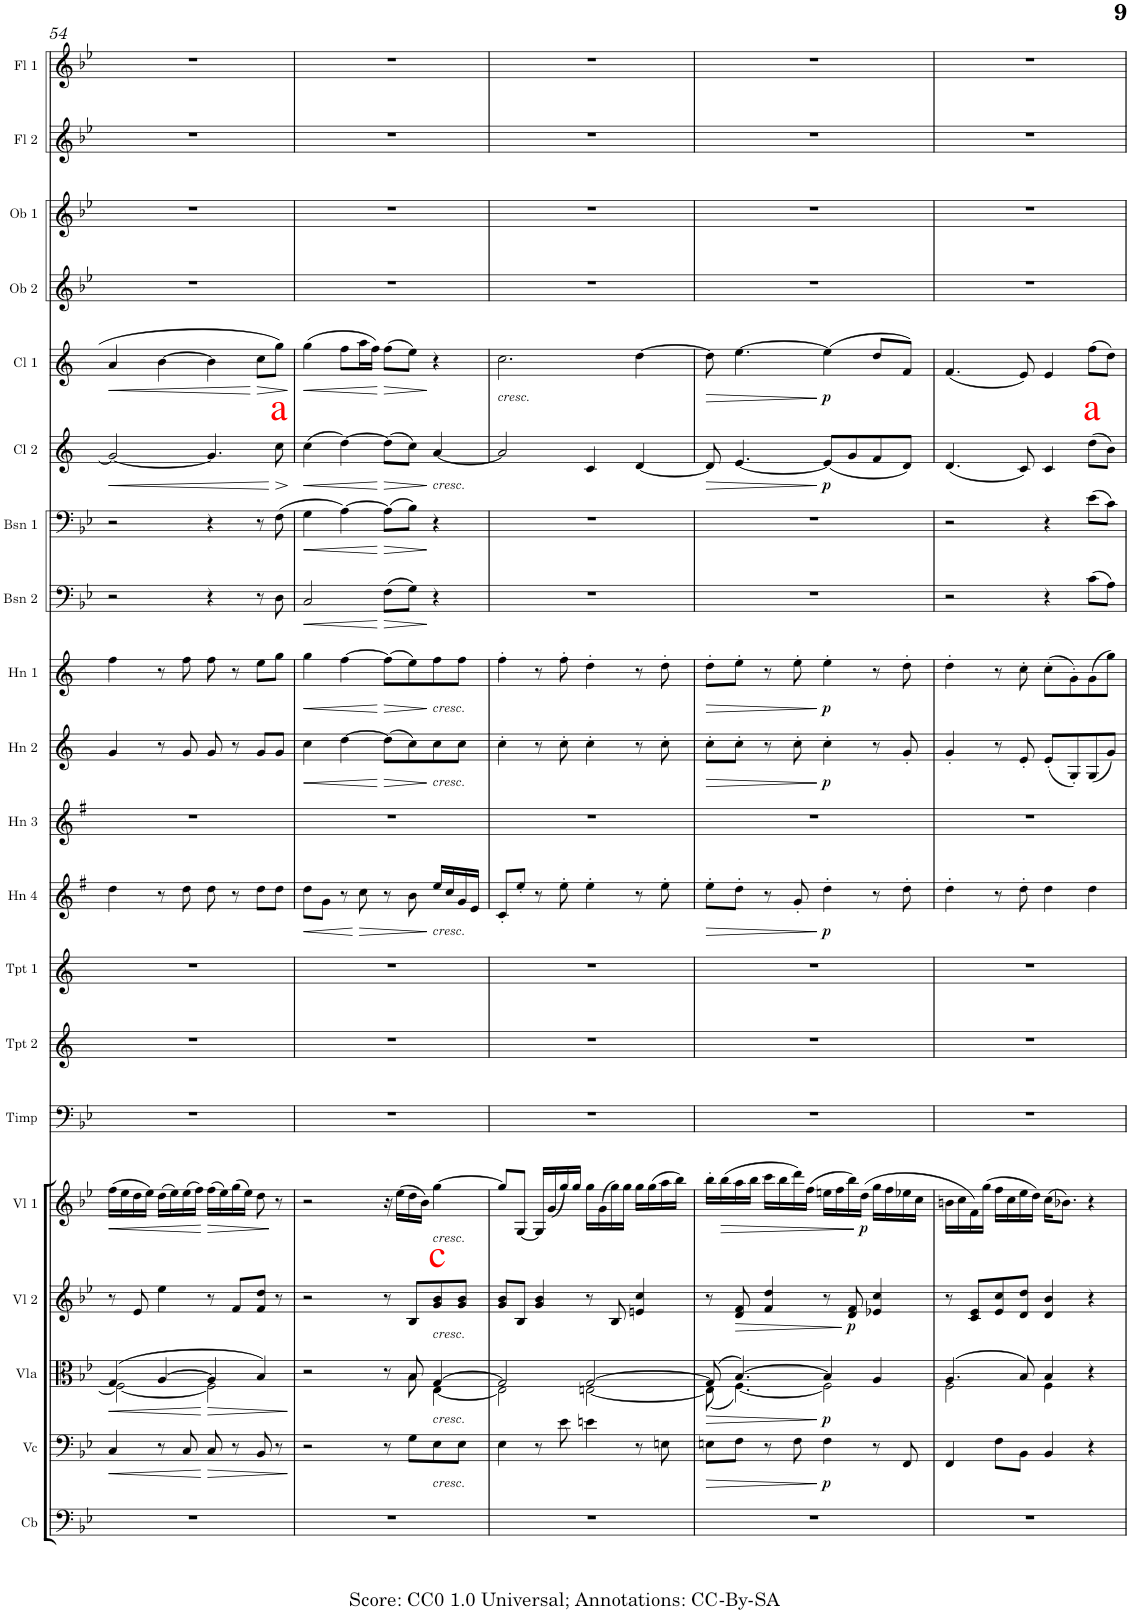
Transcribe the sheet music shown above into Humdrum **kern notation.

**kern	**kern	**dynam	**kern	**dynam	**kern	**dynam	**kern	**text	**dynam	**kern	**kern	**kern	**kern	**dynam	**kern	**kern	**dynam	**kern	**dynam	**kern	**dynam	**kern	**dynam	**kern	**dynam	**kern	**text	**dynam	**kern	**kern	**kern	**kern
*part20	*part19	*part19	*part18	*part18	*part17	*part17	*part16	*part16	*part16	*part15	*part14	*part13	*part12	*part12	*part11	*part10	*part10	*part9	*part9	*part8	*part8	*part7	*part7	*part6	*part6	*part5	*part5	*part5	*part4	*part3	*part2	*part1
*staff20	*staff19	*staff19	*staff18	*staff18	*staff17	*staff17	*staff16	*staff16	*staff16	*staff15	*staff14	*staff13	*staff12	*staff12	*staff11	*staff10	*staff10	*staff9	*staff9	*staff8	*staff8	*staff7	*staff7	*staff6	*staff6	*staff5	*staff5	*staff5	*staff4	*staff3	*staff2	*staff1
*I"Contrabass	*I"Violoncello	*	*I"Viola	*	*I"Violin 2	*	*I"Violin I	*	*	*I"Timpani in F, Bb	*I"Bb Trumpet 2	*I"Bb Trumpet	*I"Eb Horn 4	*	*I"Eb Horn 3	*I"Bb (alto) Horn 1	*	*I"Bb (alto) Horn 1	*	*I"Bassoon 2	*	*I"Bassoon 1	*	*I"Bb Clarinet 2	*	*I"Bb Clarinet 1	*	*	*I"Oboe 2	*I"Oboe 1	*I"Flute 2	*I"Flute 1
*I'Cb	*I'Vc	*	*I'Vla	*	*I'Vl 2	*	*I'Vl 1	*	*	*I'Timp	*I'Tpt 2	*I'Tpt 1	*I'Hn 4	*	*I'Hn 3	*I'Hn 2	*	*I'Hn 1	*	*I'Bsn 2	*	*I'Bsn 1	*	*I'Cl 2	*	*I'Cl 1	*	*	*I'Ob 2	*I'Ob 1	*I'Fl 2	*I'Fl 1
!!LO:PB:g=z
*clefF4	*clefF4	*	*clefC3	*	*clefG2	*	*clefG2	*	*	*clefF4	*clefG2	*clefG2	*clefG2	*	*clefG2	*clefG2	*	*clefG2	*	*clefF4	*	*clefF4	*	*clefG2	*	*clefG2	*	*	*clefG2	*clefG2	*clefG2	*clefG2
*Trd7c12	*	*	*	*	*	*	*	*	*	*	*Trd1c2	*Trd1c2	*Trd5c9	*	*Trd5c9	*Trd1c2	*	*Trd1c2	*	*	*	*	*	*Trd1c2	*	*Trd1c2	*	*	*	*	*	*
*k[b-e-]	*k[b-e-]	*	*k[b-e-]	*	*k[b-e-]	*	*k[b-e-]	*	*	*k[b-e-]	*k[]	*k[]	*k[f#]	*	*k[f#]	*k[]	*	*k[]	*	*k[b-e-]	*	*k[b-e-]	*	*k[]	*	*k[]	*	*	*k[b-e-]	*k[b-e-]	*k[b-e-]	*k[b-e-]
*M4/4	*M4/4	*	*M4/4	*	*M4/4	*	*M4/4	*	*	*M4/4	*M4/4	*M4/4	*M4/4	*	*M4/4	*M4/4	*	*M4/4	*	*M4/4	*	*M4/4	*	*M4/4	*	*M4/4	*	*	*M4/4	*M4/4	*M4/4	*M4/4
*met(c)	*met(c)	*	*met(c)	*	*met(c)	*	*met(c)	*	*	*met(c)	*met(c)	*met(c)	*met(c)	*	*met(c)	*met(c)	*	*met(c)	*	*met(c)	*	*met(c)	*	*met(c)	*	*met(c)	*	*	*met(c)	*met(c)	*met(c)	*met(c)
=54	=54	=54	=54	=54	=54	=54	=54	=54	=54	=54	=54	=54	=54	=54	=54	=54	=54	=54	=54	=54	=54	=54	=54	=54	=54	=54	=54	=54	=54	=54	=54	=54
!	!	!LO:HP:b	!	!LO:HP:b	!	!	!	!	!LO:HP:b	!	!	!	!	!	!	!	!	!	!	!	!	!	!	!	!LO:HP:b	!	!	!LO:HP:b	!	!	!	!
*	*	*	*^	*	*	*	*	*	*	*	*	*	*	*	*	*	*	*	*	*	*	*	*	*	*	*	*	*	*	*	*	*
1r	4C/	<	(4G/	2F\_	<	8r	.	(16ff\LL	.	<	1r	1r	1r	4dd'\	.	1r	4g'/	.	4ff'\	.	2r	.	2r	.	2g/_	<	4a/	.	<	1r	1r	1r	1r
.	.	.	.	.	.	.	.	16ee-\	.	.	.	.	.	.	.	.	.	.	.	.	.	.	.	.	.	.	.	.	.	.	.	.	.
.	.	.	.	.	.	8e-/	.	16dd\	.	.	.	.	.	.	.	.	.	.	.	.	.	.	.	.	.	.	.	.	.	.	.	.	.
.	.	.	.	.	.	.	.	16ee-\JJ)	.	.	.	.	.	.	.	.	.	.	.	.	.	.	.	.	.	.	.	.	.	.	.	.	.
.	8r	.	[4A/	.	.	4ee-\	.	(16dd\LL	.	.	.	.	.	8r	.	.	8r	.	8r	.	.	.	.	.	.	.	[4b\	.	.	.	.	.	.
.	.	.	.	.	.	.	.	16ee-\)	.	.	.	.	.	.	.	.	.	.	.	.	.	.	.	.	.	.	.	.	.	.	.	.	.
.	8C/	.	.	.	.	.	.	(16ee-\	.	.	.	.	.	8dd'\	.	.	8g'/	.	8ff'\	.	.	.	.	.	.	.	.	.	.	.	.	.	.
.	.	.	.	.	.	.	.	16ff\JJ)	.	.	.	.	.	.	.	.	.	.	.	.	.	.	.	.	.	.	.	.	.	.	.	.	.
!	!	!LO:HP:n=1:b	!	!	!LO:HP:n=1:b	!	!	!	!	!LO:HP:n=1:b	!	!	!	!	!	!	!	!	!	!	!	!	!	!	!	!	!	!	!	!	!	!	!
.	8C/	[ >	4A/]	2F\]	[ >	8r	.	(16ff\LL	.	[ >	.	.	.	8dd'\	.	.	8g'/	.	8ff'\	.	4r	.	4r	.	4.g/]	.	4b\]	.	.	.	.	.	.
.	.	.	.	.	.	.	.	16ee-\)	.	.	.	.	.	.	.	.	.	.	.	.	.	.	.	.	.	.	.	.	.	.	.	.	.
.	8r	.	.	.	.	8f/L	.	(16gg\	.	.	.	.	.	8r	.	.	8r	.	8r	.	.	.	.	.	.	.	.	.	.	.	.	.	.
.	.	.	.	.	.	.	.	16ee-\JJ)	.	.	.	.	.	.	.	.	.	.	.	.	.	.	.	.	.	.	.	.	.	.	.	.	.
!	!	!	!	!	!	!	!	!	!	!	!	!	!	!	!	!	!	!	!	!	!	!	!	!	!	!	!	!	!LO:HP:n=1:b	!	!	!	!
.	8BB-/	.	4B-/)	.	.	8f/ 8dd/J	.	8dd\	.	.	.	.	.	8dd'\L	.	.	8g'/L	.	8ee'\L	.	8r	.	8r	.	.	.	8cc\L	.	[ >	.	.	.	.
!	!	!	!	!	!	!	!	!	!	!	!	!	!	!	!	!	!	!	!	!	!	!	!	!	!	!LO:HP:n=1:b	!	!LO:LY:b:color=#FF0000	!	!	!	!	!
.	8r	.	.	.	.	8r	.	8r	.	]	.	.	.	8dd'\J	.	.	8g'/J	.	8gg'\J	.	8D\	.	(8F\	.	8cc\	[ >	8gg\J	a	.	.	.	.	.
*	*	*	*v	*v	*	*	*	*	*	*	*	*	*	*	*	*	*	*	*	*	*	*	*	*	*	*	*	*	*	*	*	*	*
.	.	]	.	]	.	.	.	.	.	.	.	.	.	.	.	.	.	.	.	.	.	.	.	.	]	.	.	]	.	.	.	.
=55	=55	=55	=55	=55	=55	=55	=55	=55	=55	=55	=55	=55	=55	=55	=55	=55	=55	=55	=55	=55	=55	=55	=55	=55	=55	=55	=55	=55	=55	=55	=55	=55
*	*	*	*^	*	*	*	*	*	*	*	*	*	*	*	*	*	*	*	*	*	*	*	*	*	*	*	*	*	*	*	*	*
!	!	!	!	!	!	!	!	!	!	!	!	!	!	!	!LO:HP:b	!	!	!LO:HP:b	!	!LO:HP:b	!	!LO:HP:b	!	!LO:HP:b	!	!LO:HP:b	!	!	!LO:HP:b	!	!	!	!
1r	2r	.	2r	8ryy	.	2r	.	2r	.	.	1r	1r	1r	8dd\L	<	1r	4cc\	<	4gg\	<	2C/	<	4G\	<	(4cc\	<	(4gg\	.	<	1r	1r	1r	1r
*	*	*	*v	*v	*	*	*	*	*	*	*	*	*	*	*	*	*	*	*	*	*	*	*	*	*	*	*	*	*	*	*	*	*
.	.	.	.	.	.	.	.	.	.	.	.	.	8g\J	.	.	.	.	.	.	.	.	.	.	.	.	.	.	.	.	.	.	.
.	.	.	.	.	.	.	.	.	.	.	.	.	8r	.	.	[4dd\	.	[4ff\	.	.	.	[4A\)	.	[4dd\)	.	8ff\L	.	.	.	.	.	.
!	!	!	!	!	!	!	!	!	!	!	!	!	!	!LO:HP:n=1:b	!	!	!	!	!	!	!	!	!	!	!	!	!	!	!	!	!	!
.	.	.	.	.	.	.	.	.	.	.	.	.	8cc\	[ >	.	.	.	.	.	.	.	.	.	.	.	16aa\L	.	.	.	.	.	.
.	.	.	.	.	.	.	.	.	.	.	.	.	.	.	.	.	.	.	.	.	.	.	.	.	.	16ff\JJ)	.	.	.	.	.	.
!	!	!	!	!	!	!	!	!	!	!	!	!	!	!	!	!	!LO:HP:n=1:b	!	!LO:HP:n=1:b	!	!LO:HP:n=1:b	!	!LO:HP:n=1:b	!	!LO:HP:n=1:b	!	!	!LO:HP:n=1:b	!	!	!	!
.	8r	.	8r	.	8r	.	16r	.	.	.	.	.	8r	.	.	(8dd\L]	[ >	(8ff\L]	[ >	(8F\L	[ >	(8A\L]	[ >	(8dd\L]	[ >	(8ff\L	.	[ >	.	.	.	.
.	.	.	.	.	.	.	(16ee-\LL	.	.	.	.	.	.	.	.	.	.	.	.	.	.	.	.	.	.	.	.	.	.	.	.	.
*	*	*	*^	*	*	*	*	*	*	*	*	*	*	*	*	*	*	*	*	*	*	*	*	*	*	*	*	*	*	*	*	*
.	8G\L	.	8B-/	8B-\	.	8B-/L	.	16dd\	.	.	.	.	.	8b\	.	.	8cc\)	.	8ee\)	.	8G\J)	.	8B-\J)	.	8cc\J)	.	8ee\J)	.	.	.	.	.	.
.	.	.	.	.	.	.	.	16b-\JJ)	.	.	.	.	.	.	.	.	.	.	.	.	.	.	.	.	.	.	.	.	.	.	.	.	.
!	!	!	!	!	!	!	!	!	!	!	!	!	!	!	!	!	!	!	!	!	!	!	!	!	!LO:TX:b:i:t=cresc.	!	!	!	!	!	!	!	!
!	!	!	!	!	!	!	!	!	!	!	!	!	!	!	!	!	!	!	!LO:TX:b:i:t=cresc.	!	!	!	!	!	!	!	!	!	!	!	!	!	!
!	!	!	!	!	!	!	!	!	!	!	!	!	!	!	!	!	!LO:TX:b:i:t=cresc.	!	!	!	!	!	!	!	!	!	!	!	!	!	!	!	!
!	!	!	!	!	!	!	!	!	!	!	!	!	!	!LO:TX:b:i:t=cresc.	!	!	!	!	!	!	!	!	!	!	!	!	!	!	!	!	!	!	!
!	!	!	!	!	!	!	!	!LO:TX:b:i:t=cresc.	!	!	!	!	!	!	!	!	!	!	!	!	!	!	!	!	!	!	!	!	!	!	!	!	!
!	!	!	!	!	!	!LO:TX:b:i:t=cresc.	!	!	!	!	!	!	!	!	!	!	!	!	!	!	!	!	!	!	!	!	!	!	!	!	!	!	!
!	!	!	!LO:TX:b:i:t=cresc.	!	!	!	!	!	!	!	!	!	!	!	!	!	!	!	!	!	!	!	!	!	!	!	!	!	!	!	!	!	!
!	!LO:TX:b:i:t=cresc.	!	!	!	!	!	!	!	!	!	!	!	!	!	!	!	!	!	!	!	!	!	!	!	!	!	!	!	!	!	!	!	!
!	!	!	!	!	!	!	!	!	!LO:LY:b:color=#FF0000	!	!	!	!	!	!	!	!	!	!	!	!	!	!	!	!	!	!	!	!	!	!	!	!
.	8E-\	.	[4G/	[4E-\	.	8g/ 8b-/	.	[4gg\	c	.	.	.	.	16ee/LL	]	.	8cc\	]	8ff\	]	4r	]	4r	]	[4a/	]	4r	.	]	.	.	.	.
.	.	.	.	.	.	.	.	.	.	.	.	.	.	16cc/	.	.	.	.	.	.	.	.	.	.	.	.	.	.	.	.	.	.	.
.	8E-\J	.	.	.	.	8g/ 8b-/J	.	.	.	.	.	.	.	16g/	.	.	8cc\J	.	8ff\J	.	.	.	.	.	.	.	.	.	.	.	.	.	.
.	.	.	.	.	.	.	.	.	.	.	.	.	.	16e/JJ	.	.	.	.	.	.	.	.	.	.	.	.	.	.	.	.	.	.	.
=56	=56	=56	=56	=56	=56	=56	=56	=56	=56	=56	=56	=56	=56	=56	=56	=56	=56	=56	=56	=56	=56	=56	=56	=56	=56	=56	=56	=56	=56	=56	=56	=56	=56
!	!	!	!	!	!	!	!	!	!	!	!	!	!	!	!	!	!	!	!	!	!	!	!	!	!	!	!LO:TX:b:i:t=cresc.	!	!	!	!	!	!
1r	4E-\	.	2G/]	2E-\]	.	8g/ 8b-/L	.	8gg/L]	.	.	1r	1r	1r	8c'/L	.	1r	4cc'\	.	4ff'\	.	1r	.	1r	.	2a/]	.	2.cc\	.	.	1r	1r	1r	1r
.	.	.	.	.	.	8B-/J	.	[8G/J	.	.	.	.	.	8ee'/J	.	.	.	.	.	.	.	.	.	.	.	.	.	.	.	.	.	.	.
.	8r	.	.	.	.	4g/ 4b-/	.	16G/LL]	.	.	.	.	.	8r	.	.	8r	.	8r	.	.	.	.	.	.	.	.	.	.	.	.	.	.
.	.	.	.	.	.	.	.	(16g/	.	.	.	.	.	.	.	.	.	.	.	.	.	.	.	.	.	.	.	.	.	.	.	.	.
.	8e-\	.	.	.	.	.	.	16gg/)	.	.	.	.	.	8ee'\	.	.	8cc'\	.	8ff'\	.	.	.	.	.	.	.	.	.	.	.	.	.	.
.	.	.	.	.	.	.	.	16gg/JJ	.	.	.	.	.	.	.	.	.	.	.	.	.	.	.	.	.	.	.	.	.	.	.	.	.
.	4en\	.	[2G/	[2En\	.	8r	.	16gg\LL	.	.	.	.	.	4ee'\	.	.	4cc'\	.	4dd'\	.	.	.	.	.	4c/	.	.	.	.	.	.	.	.
.	.	.	.	.	.	.	.	(16g\	.	.	.	.	.	.	.	.	.	.	.	.	.	.	.	.	.	.	.	.	.	.	.	.	.
.	.	.	.	.	.	8B-/	.	16gg\)	.	.	.	.	.	.	.	.	.	.	.	.	.	.	.	.	.	.	.	.	.	.	.	.	.
.	.	.	.	.	.	.	.	16gg\JJ	.	.	.	.	.	.	.	.	.	.	.	.	.	.	.	.	.	.	.	.	.	.	.	.	.
.	8r	.	.	.	.	4en/ 4cc/	.	16gg\LL	.	.	.	.	.	8r	.	.	8r	.	8r	.	.	.	.	.	[4d/	.	[4dd\	.	.	.	.	.	.
.	.	.	.	.	.	.	.	(16gg\	.	.	.	.	.	.	.	.	.	.	.	.	.	.	.	.	.	.	.	.	.	.	.	.	.
.	8En\	.	.	.	.	.	.	16aa\	.	.	.	.	.	8ee'\	.	.	8cc'\	.	8dd'\	.	.	.	.	.	.	.	.	.	.	.	.	.	.
.	.	.	.	.	.	.	.	16bb-\JJ)	.	.	.	.	.	.	.	.	.	.	.	.	.	.	.	.	.	.	.	.	.	.	.	.	.
=57	=57	=57	=57	=57	=57	=57	=57	=57	=57	=57	=57	=57	=57	=57	=57	=57	=57	=57	=57	=57	=57	=57	=57	=57	=57	=57	=57	=57	=57	=57	=57	=57	=57
!	!	!LO:HP:b	!	!	!LO:HP:b	!	!	!	!	!	!	!	!	!	!LO:HP:b	!	!	!LO:HP:b	!	!LO:HP:b	!	!	!	!	!	!LO:HP:b	!	!	!LO:HP:b	!	!	!	!
1r	8En\L	>	(8G/]	(8E\]	>	8r	.	16bb-'\LL	.	.	1r	1r	1r	8ee'\L	>	1r	8cc'\L	>	8dd'\L	>	1r	.	1r	.	8d/]	>	8dd\]	.	>	1r	1r	1r	1r
!	!	!	!	!	!	!	!	!	!	!LO:HP:b	!	!	!	!	!	!	!	!	!	!	!	!	!	!	!	!	!	!	!	!	!	!	!
.	.	.	.	.	.	.	.	(16bb-\	.	>	.	.	.	.	.	.	.	.	.	.	.	.	.	.	.	.	.	.	.	.	.	.	.
!	!	!	!	!	!	!	!LO:HP:b	!	!	!	!	!	!	!	!	!	!	!	!	!	!	!	!	!	!	!	!	!	!	!	!	!	!
.	8F\J	.	[4.B-/)	[4.F\)	.	8d/ 8f/	>	16aa\	.	.	.	.	.	8dd'\J	.	.	8cc'\J	.	8ee'\J	.	.	.	.	.	[4.e/	.	[4.ee\	.	.	.	.	.	.
.	.	.	.	.	.	.	.	16bb-\JJ	.	.	.	.	.	.	.	.	.	.	.	.	.	.	.	.	.	.	.	.	.	.	.	.	.
.	8r	.	.	.	.	4f/ 4dd/	.	16ccc\LL	.	.	.	.	.	8r	.	.	8r	.	8r	.	.	.	.	.	.	.	.	.	.	.	.	.	.
.	.	.	.	.	.	.	.	16bb-\	.	.	.	.	.	.	.	.	.	.	.	.	.	.	.	.	.	.	.	.	.	.	.	.	.
.	8F\	.	.	.	.	.	.	16ddd\)	.	.	.	.	.	8g'/	.	.	8cc'\	.	8ee'\	.	.	.	.	.	.	.	.	.	.	.	.	.	.
.	.	.	.	.	.	.	.	(16ff\JJ	.	.	.	.	.	.	.	.	.	.	.	.	.	.	.	.	.	.	.	.	.	.	.	.	.
!	!	!LO:DY:n=1:b	!	!	!LO:DY:n=1:b	!	!	!	!	!	!	!	!	!	!LO:DY:n=1:b	!	!	!LO:DY:n=1:b	!	!LO:DY:n=1:b	!	!	!	!	!	!LO:DY:n=1:b	!	!	!LO:DY:n=1:b	!	!	!	!
.	4F\	] p	4B-/]	2F\]	] p	8r	.	16een\LL	.	.	.	.	.	4dd'\	] p	.	4cc'\	] p	4ee'\	] p	.	.	.	.	(8e/L]	] p	(4ee\]	.	] p	.	.	.	.
.	.	.	.	.	.	.	.	16ff\	.	.	.	.	.	.	.	.	.	.	.	.	.	.	.	.	.	.	.	.	.	.	.	.	.
!	!	!	!	!	!	!	!LO:DY:n=1:b	!	!	!	!	!	!	!	!	!	!	!	!	!	!	!	!	!	!	!	!	!	!	!	!	!	!
.	.	.	.	.	.	8d/ 8f/	] p	16bb-\)	.	.	.	.	.	.	.	.	.	.	.	.	.	.	.	.	8g/	.	.	.	.	.	.	.	.
!	!	!	!	!	!	!	!	!	!	!LO:DY:n=1:b	!	!	!	!	!	!	!	!	!	!	!	!	!	!	!	!	!	!	!	!	!	!	!
.	.	.	.	.	.	.	.	(16dd\JJ	.	] p	.	.	.	.	.	.	.	.	.	.	.	.	.	.	.	.	.	.	.	.	.	.	.
.	8r	.	4A/	.	.	4e-X/ 4cc/	.	16gg\LL	.	.	.	.	.	8r	.	.	8r	.	8r	.	.	.	.	.	8f/	.	8dd/L	.	.	.	.	.	.
.	.	.	.	.	.	.	.	16ff\	.	.	.	.	.	.	.	.	.	.	.	.	.	.	.	.	.	.	.	.	.	.	.	.	.
.	8FF/	.	.	.	.	.	.	16ee-X\	.	.	.	.	.	8dd'\	.	.	8g'/	.	8dd'\	.	.	.	.	.	8d/J)	.	8f/J)	.	.	.	.	.	.
.	.	.	.	.	.	.	.	16cc\JJ	.	.	.	.	.	.	.	.	.	.	.	.	.	.	.	.	.	.	.	.	.	.	.	.	.
=58	=58	=58	=58	=58	=58	=58	=58	=58	=58	=58	=58	=58	=58	=58	=58	=58	=58	=58	=58	=58	=58	=58	=58	=58	=58	=58	=58	=58	=58	=58	=58	=58	=58
1r	4FF/	.	(4.A/	2F\	.	8r	.	16bn\LL	.	.	1r	1r	1r	4dd'\	.	1r	4g'/	.	4dd'\	.	2r	.	2r	.	(4.d/	.	(4.f/	.	.	1r	1r	1r	1r
.	.	.	.	.	.	.	.	16cc\	.	.	.	.	.	.	.	.	.	.	.	.	.	.	.	.	.	.	.	.	.	.	.	.	.
.	.	.	.	.	.	8c/ 8e-/L	.	16f\)	.	.	.	.	.	.	.	.	.	.	.	.	.	.	.	.	.	.	.	.	.	.	.	.	.
.	.	.	.	.	.	.	.	(16gg\JJ	.	.	.	.	.	.	.	.	.	.	.	.	.	.	.	.	.	.	.	.	.	.	.	.	.
.	8F\L	.	.	.	.	8e-/ 8cc/	.	16ff\LL	.	.	.	.	.	8r	.	.	8r	.	8r	.	.	.	.	.	.	.	.	.	.	.	.	.	.
.	.	.	.	.	.	.	.	16cc\	.	.	.	.	.	.	.	.	.	.	.	.	.	.	.	.	.	.	.	.	.	.	.	.	.
.	8BB-\J	.	8B-/)	.	.	8d/ 8dd/J	.	16ee-\	.	.	.	.	.	8dd'\	.	.	8e'/	.	8cc'\	.	.	.	.	.	8c/)	.	8e/)	.	.	.	.	.	.
.	.	.	.	.	.	.	.	16dd\JJ)	.	.	.	.	.	.	.	.	.	.	.	.	.	.	.	.	.	.	.	.	.	.	.	.	.
.	4BB-/	.	4B-/	4F\	.	4d/ 4b-/	.	(16cc\KL	.	.	.	.	.	4dd\	.	.	(8e'/L	.	(8cc'\L	.	4r	.	4r	.	4c/	.	4e/	.	.	.	.	.	.
.	.	.	.	.	.	.	.	8.b-X\J)	.	.	.	.	.	.	.	.	.	.	.	.	.	.	.	.	.	.	.	.	.	.	.	.	.
.	.	.	.	.	.	.	.	.	.	.	.	.	.	.	.	.	8G'/)	.	8g'\)	.	.	.	.	.	.	.	.	.	.	.	.	.	.
!	!	!	!	!	!	!	!	!	!	!	!	!	!	!	!	!	!	!	!	!	!	!	!	!	!	!	!	!LO:LY:b:color=#FF0000	!	!	!	!	!
.	4r	.	4r	4ryy	.	4r	.	4r	.	.	.	.	.	4dd\	.	.	(8G/	.	(8g\	.	(8c\L	.	(8e-\L	.	(8dd\L	.	(8ff\L	a	.	.	.	.	.
.	.	.	.	.	.	.	.	.	.	.	.	.	.	.	.	.	8g/J)	.	8gg\J)	.	8A\J)	.	8c\J)	.	8b\J)	.	8dd\J)	.	.	.	.	.	.
*	*	*	*v	*v	*	*	*	*	*	*	*	*	*	*	*	*	*	*	*	*	*	*	*	*	*	*	*	*	*	*	*	*	*
=	=	=	=	=	=	=	=	=	=	=	=	=	=	=	=	=	=	=	=	=	=	=	=	=	=	=	=	=	=	=	=	=
*-	*-	*-	*-	*-	*-	*-	*-	*-	*-	*-	*-	*-	*-	*-	*-	*-	*-	*-	*-	*-	*-	*-	*-	*-	*-	*-	*-	*-	*-	*-	*-	*-
